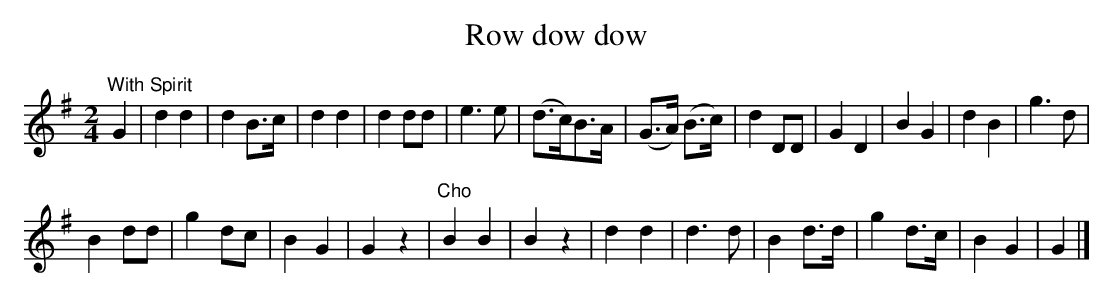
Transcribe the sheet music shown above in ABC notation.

X:1
T:Row dow dow
M:2/4
L:1/8
K:G
"With Spirit" G2|\
d2d2| d2B>c| d2d2| d2dd| e3e| (d>c)B>A| (G>A) (B>c)| d2DD|\
G2D2| B2G2| d2B2| g3d|
B2dd| g2dc| B2G2| G2z2|\
"Cho"B2B2| B2z2| d2d2| d3d| B2d>d| g2d>c| B2G2| G2|]
